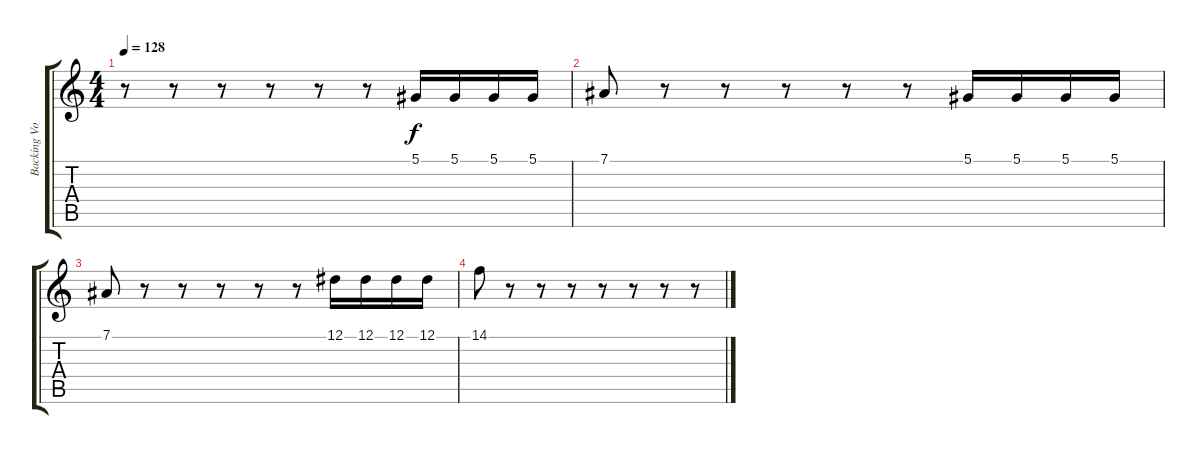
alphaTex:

\track ("Backing Vocals" "Backing Vo") {instrument choiraahs}
\staff {score tabs}
\tuning (Eb4 Bb3 Gb3 Db3 Ab2 Eb2) {hide}
\ts (4 4)
\tempo 128
\clef g2
\ks c
r.8{dy f} r.8 r.8 r.8 r.8 r.8 5.1.16 5.1.16 5.1.16 5.1.16 |
7.1.8 r.8 r.8 r.8 r.8 r.8 5.1.16 5.1.16 5.1.16 5.1.16 |
7.1.8 r.8 r.8 r.8 r.8 r.8 12.1.16 12.1.16 12.1.16 12.1.16 |
14.1.8 r.8 r.8 r.8 r.8 r.8 r.8 r.8
